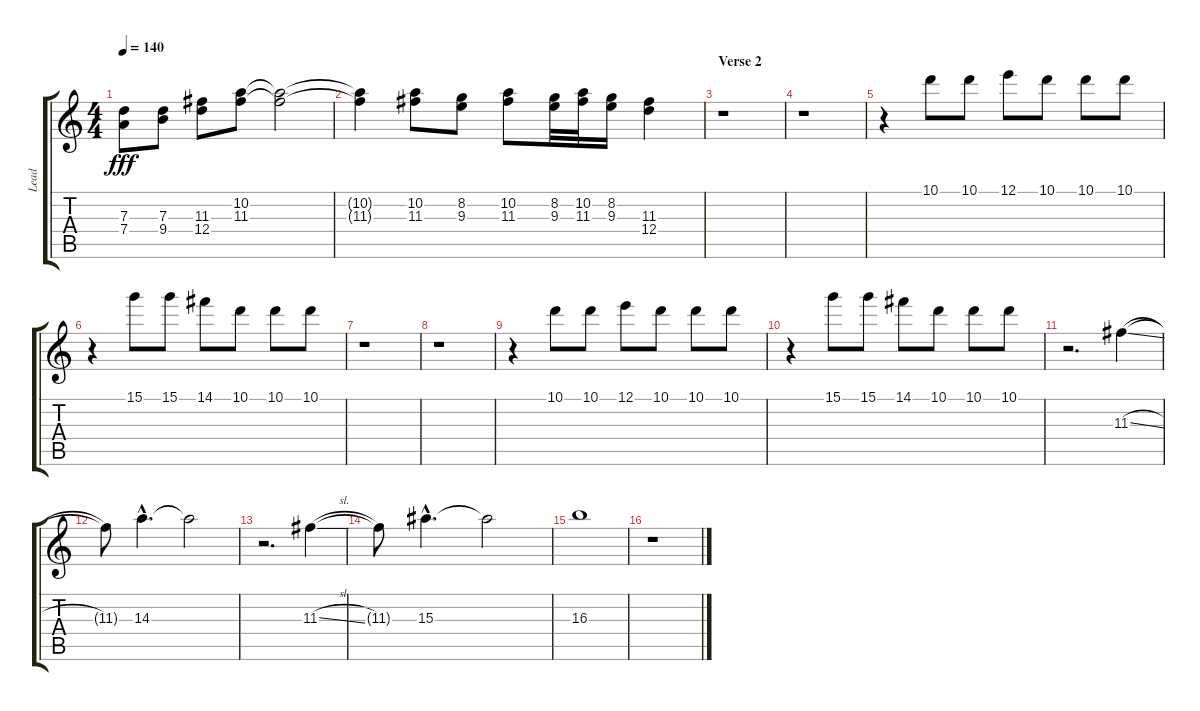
\track ("Lead" "Lead") {instrument overdrivenguitar}
\staff {score tabs}
\tuning (E4 B3 G3 D3 A2 E2) {hide}
\ts (4 4)
\tempo 140
\clef g2
\ks c
(7.3 7.4).8{dy fff} (7.3 9.4).8 (11.3 12.4).8 (10.2 11.3).8 (10.2{t} 11.3{t}).2 |
(10.2{t} 11.3{t}).4 (10.2 11.3).8 (8.2 9.3).8 (10.2 11.3).8 (8.2 9.3).32 (10.2 11.3).32 (8.2 9.3).16 (11.3 12.4).4 |
\section ("" "Verse 2")
r.1 |
r.1 |
r.4{instrument stringensemble1} 10.1.8 10.1.8 12.1.8 10.1.8 10.1.8 10.1.8 |
r.4 15.1.8 15.1.8 14.1.8 10.1.8 10.1.8 10.1.8 |
r.1 |
r.1 |
r.4 10.1.8 10.1.8 12.1.8 10.1.8 10.1.8 10.1.8 |
r.4 15.1.8 15.1.8 14.1.8 10.1.8 10.1.8 10.1.8 |
r.2{d} 11.3{sl}.4{volume 14 balance 10 instrument distortionguitar} |
11.3{t}.8 14.3{hac}.4{d} 14.3{t}.2 |
r.2{d} 11.3{sl}.4 |
11.3{t}.8 15.3{hac}.4{d} 15.3{t}.2 |
16.3.1 |
r.1
